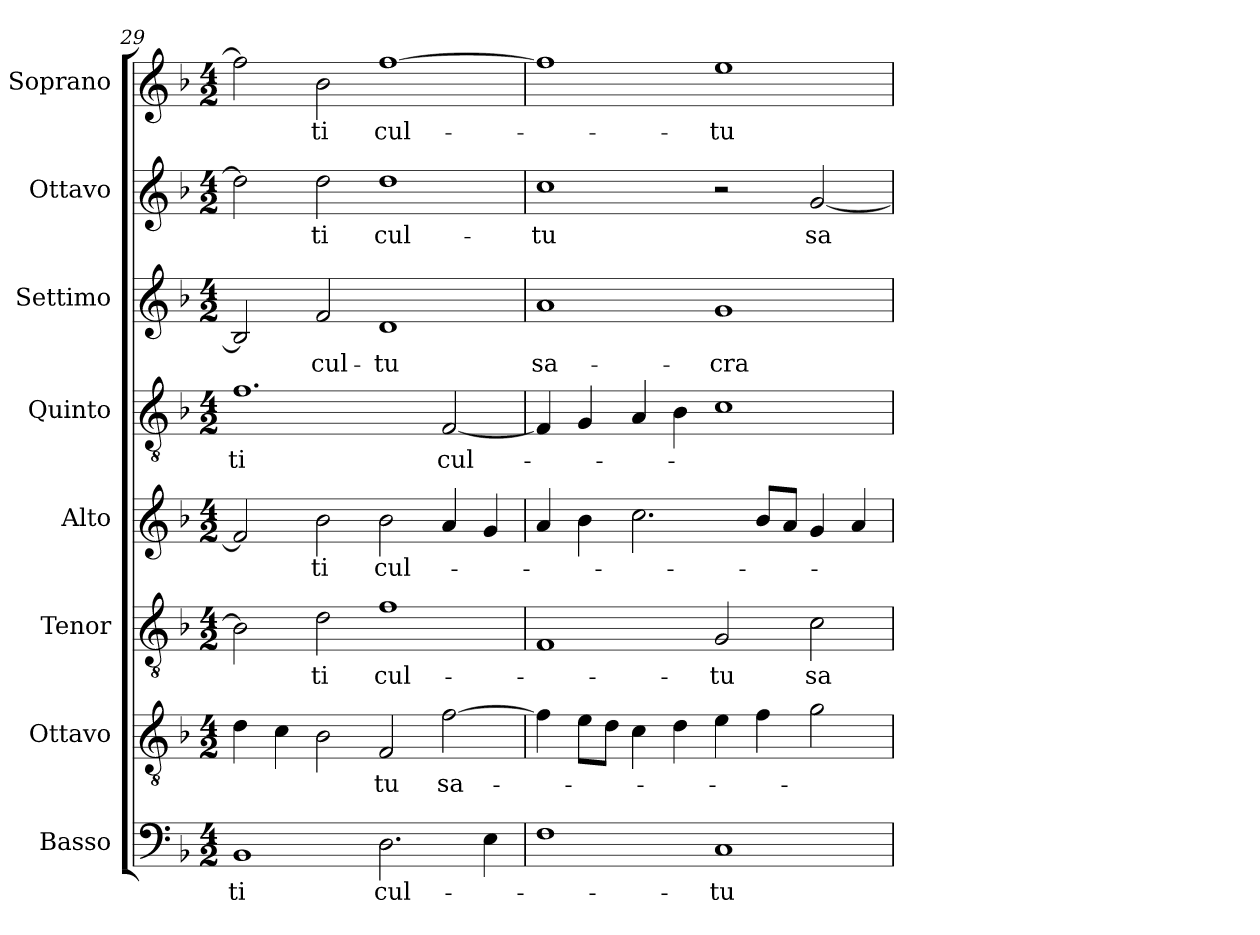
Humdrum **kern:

**kern	**text	**kern	**text	**kern	**text	**kern	**text	**kern	**text	**kern	**text	**kern	**text	**kern	**text
*part8	*part8	*part7	*part7	*part6	*part6	*part5	*part5	*part4	*part4	*part3	*part3	*part2	*part2	*part1	*part1
*staff8	*staff8	*staff7	*staff7	*staff6	*staff6	*staff5	*staff5	*staff4	*staff4	*staff3	*staff3	*staff2	*staff2	*staff1	*staff1
*I"Basso	*	*I"Ottavo	*	*I"Tenor	*	*I"Alto	*	*I"Quinto	*	*I"Settimo	*	*I"Ottavo	*	*I"Soprano	*
*I'B.	*	*I'Ot.	*	*I'T.	*	*I'A.	*	*I'Q.	*	*I'St.	*	*	*	*I'S.	*
*clefF4	*	*clefGv2	*	*clefGv2	*	*clefG2	*	*clefGv2	*	*clefG2	*	*clefG2	*	*clefG2	*
*	*	*ITrd7c12	*	*ITrd7c12	*	*	*	*ITrd7c12	*	*	*	*	*	*	*
*k[b-]	*	*k[b-]	*	*k[b-]	*	*k[b-]	*	*k[b-]	*	*k[b-]	*	*k[b-]	*	*k[b-]	*
*F:	*	*F:	*	*F:	*	*F:	*	*F:	*	*F:	*	*F:	*	*F:	*
*M4/2	*	*M4/2	*	*M4/2	*	*M4/2	*	*M4/2	*	*M4/2	*	*M4/2	*	*M4/2	*
=29	=29	=29	=29	=29	=29	=29	=29	=29	=29	=29	=29	=29	=29	=29	=29
!	!LO:LY:b:color=#000000	!	!	!	!	!	!	!	!	!	!	!	!	!	!
!	!	!	!	!	!	!	!	!	!LO:LY:b:color=#000000	!	!	!	!	!	!
1BB-i	-ti	4Di\	.	2BB-i\]	.	2fi/]	.	1.Fi	-ti	2B-i/]	.	2ddi\]	.	2ffi\]	.
.	.	4Ci\	.	.	.	.	.	.	.	.	.	.	.	.	.
!	!	!	!	!	!LO:LY:b:color=#000000	!	!	!	!	!	!	!	!	!	!
!	!	!	!	!	!	!	!LO:LY:b:color=#000000	!	!	!	!	!	!	!	!
!	!	!	!	!	!	!	!	!	!	!	!LO:LY:b:color=#000000	!	!	!	!
!	!	!	!	!	!	!	!	!	!	!	!	!	!LO:LY:b:color=#000000	!	!
!	!	!	!	!	!	!	!	!	!	!	!	!	!	!	!LO:LY:b:color=#000000
.	.	2BB-i\	.	2Di\	-ti	2b-i\	-ti	.	.	2fi/	cul-	2ddi\	-ti	2b-i\	-ti
!	!LO:LY:b:color=#000000	!	!	!	!	!	!	!	!	!	!	!	!	!	!
!	!	!	!LO:LY:b:color=#000000	!	!	!	!	!	!	!	!	!	!	!	!
!	!	!	!	!	!LO:LY:b:color=#000000	!	!	!	!	!	!	!	!	!	!
!	!	!	!	!	!	!	!LO:LY:b:color=#000000	!	!	!	!	!	!	!	!
!	!	!	!	!	!	!	!	!	!	!	!LO:LY:b:color=#000000	!	!	!	!
!	!	!	!	!	!	!	!	!	!	!	!	!	!LO:LY:b:color=#000000	!	!
!	!	!	!	!	!	!	!	!	!	!	!	!	!	!	!LO:LY:b:color=#000000
2.Di\	cul-	2FFi/	-tu	1Fi	cul-	2b-i\	cul-	.	.	1di	-tu	1ddi	cul-	[1ffi	cul-
!	!	!	!LO:LY:b:color=#000000	!	!	!	!	!	!	!	!	!	!	!	!
!	!	!	!	!	!	!	!	!	!LO:LY:b:color=#000000	!	!	!	!	!	!
.	.	[2Fi\	sa-	.	.	4ai/	.	[2FFi/	cul-	.	.	.	.	.	.
4Ei\	.	.	.	.	.	4gi/	.	.	.	.	.	.	.	.	.
=30	=30	=30	=30	=30	=30	=30	=30	=30	=30	=30	=30	=30	=30	=30	=30
!	!	!	!	!	!	!	!	!	!	!	!LO:LY:b:color=#000000	!	!	!	!
!	!	!	!	!	!	!	!	!	!	!	!	!	!LO:LY:b:color=#000000	!	!
1Fi	.	4Fi\]	.	1FFi	.	4ai/	.	4FFi/]	.	1ai	sa-	1cci	-tu	1ffi]	.
.	.	8Ei\L	.	.	.	4b-i\	.	4GGi/	.	.	.	.	.	.	.
.	.	8Di\J	.	.	.	.	.	.	.	.	.	.	.	.	.
.	.	4Ci\	.	.	.	2.cci\	.	4AAi/	.	.	.	.	.	.	.
.	.	4Di\	.	.	.	.	.	4BB-i\	.	.	.	.	.	.	.
!	!LO:LY:b:color=#000000	!	!	!	!	!	!	!	!	!	!	!	!	!	!
!	!	!	!	!	!LO:LY:b:color=#000000	!	!	!	!	!	!	!	!	!	!
!	!	!	!	!	!	!	!	!	!	!	!LO:LY:b:color=#000000	!	!	!	!
!	!	!	!	!	!	!	!	!	!	!	!	!	!	!	!LO:LY:b:color=#000000
1Ci	-tu	4Ei\	.	2GGi/	-tu	.	.	1Ci	.	1gi	-cra	2r	.	1eei	-tu
.	.	4Fi\	.	.	.	8b-i/L	.	.	.	.	.	.	.	.	.
.	.	.	.	.	.	8ai/J	.	.	.	.	.	.	.	.	.
!	!	!	!	!	!LO:LY:b:color=#000000	!	!	!	!	!	!	!	!	!	!
!	!	!	!	!	!	!	!	!	!	!	!	!	!LO:LY:b:color=#000000	!	!
.	.	2Gi\	.	2Ci\	sa-	4gi/	.	.	.	.	.	[2gi/	sa-	.	.
.	.	.	.	.	.	4ai/	.	.	.	.	.	.	.	.	.
=	=	=	=	=	=	=	=	=	=	=	=	=	=	=	=
*-	*-	*-	*-	*-	*-	*-	*-	*-	*-	*-	*-	*-	*-	*-	*-
